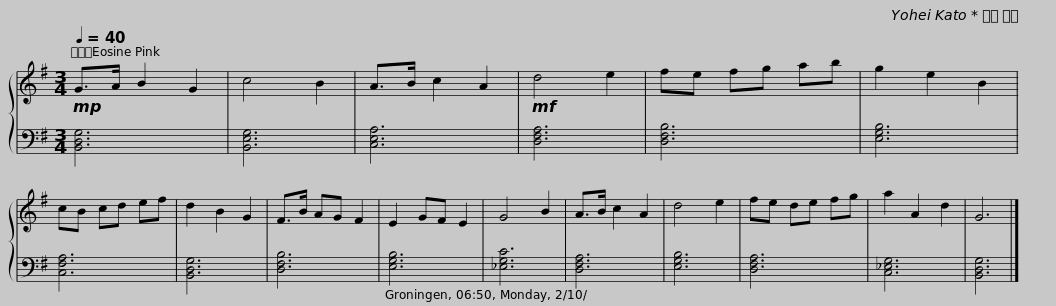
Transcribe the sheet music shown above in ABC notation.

X:1
%%score { 1 | 2 }
L:1/8
Q:1/4=40
M:3/4
I:linebreak $
K:G
V:1 treble
V:2 bass
V:1
!mp! G>A B2 G2 | c4 B2 | A>B c2 A2 |!mf! d4 e2 | fe fg ab | %5
 g2 e2 B2 | cB cd ef | d2 B2 G2 | F>B AG F2 |$ E2 GF E2 | %10
 G4 B2 | A>B c2 A2 | d4 e2 | fe de fg | a2 A2 d2 | %15
 G6 |] %16
V:2
 [B,,D,G,]6 | [B,,E,G,]6 | [C,E,A,]6 | [D,F,A,]6 | [D,F,B,]6 | %5
 [E,G,B,]6 | [C,F,A,]6 | [B,,D,G,]6 | [D,F,B,]6 |$ [E,G,B,]6 | %10
 [_E,G,C]6 | [D,F,A,]6 | [E,G,B,]6 | [D,F,A,]6 | [C,_E,G,]6 | %15
 [B,,D,G,]6 |] %16
